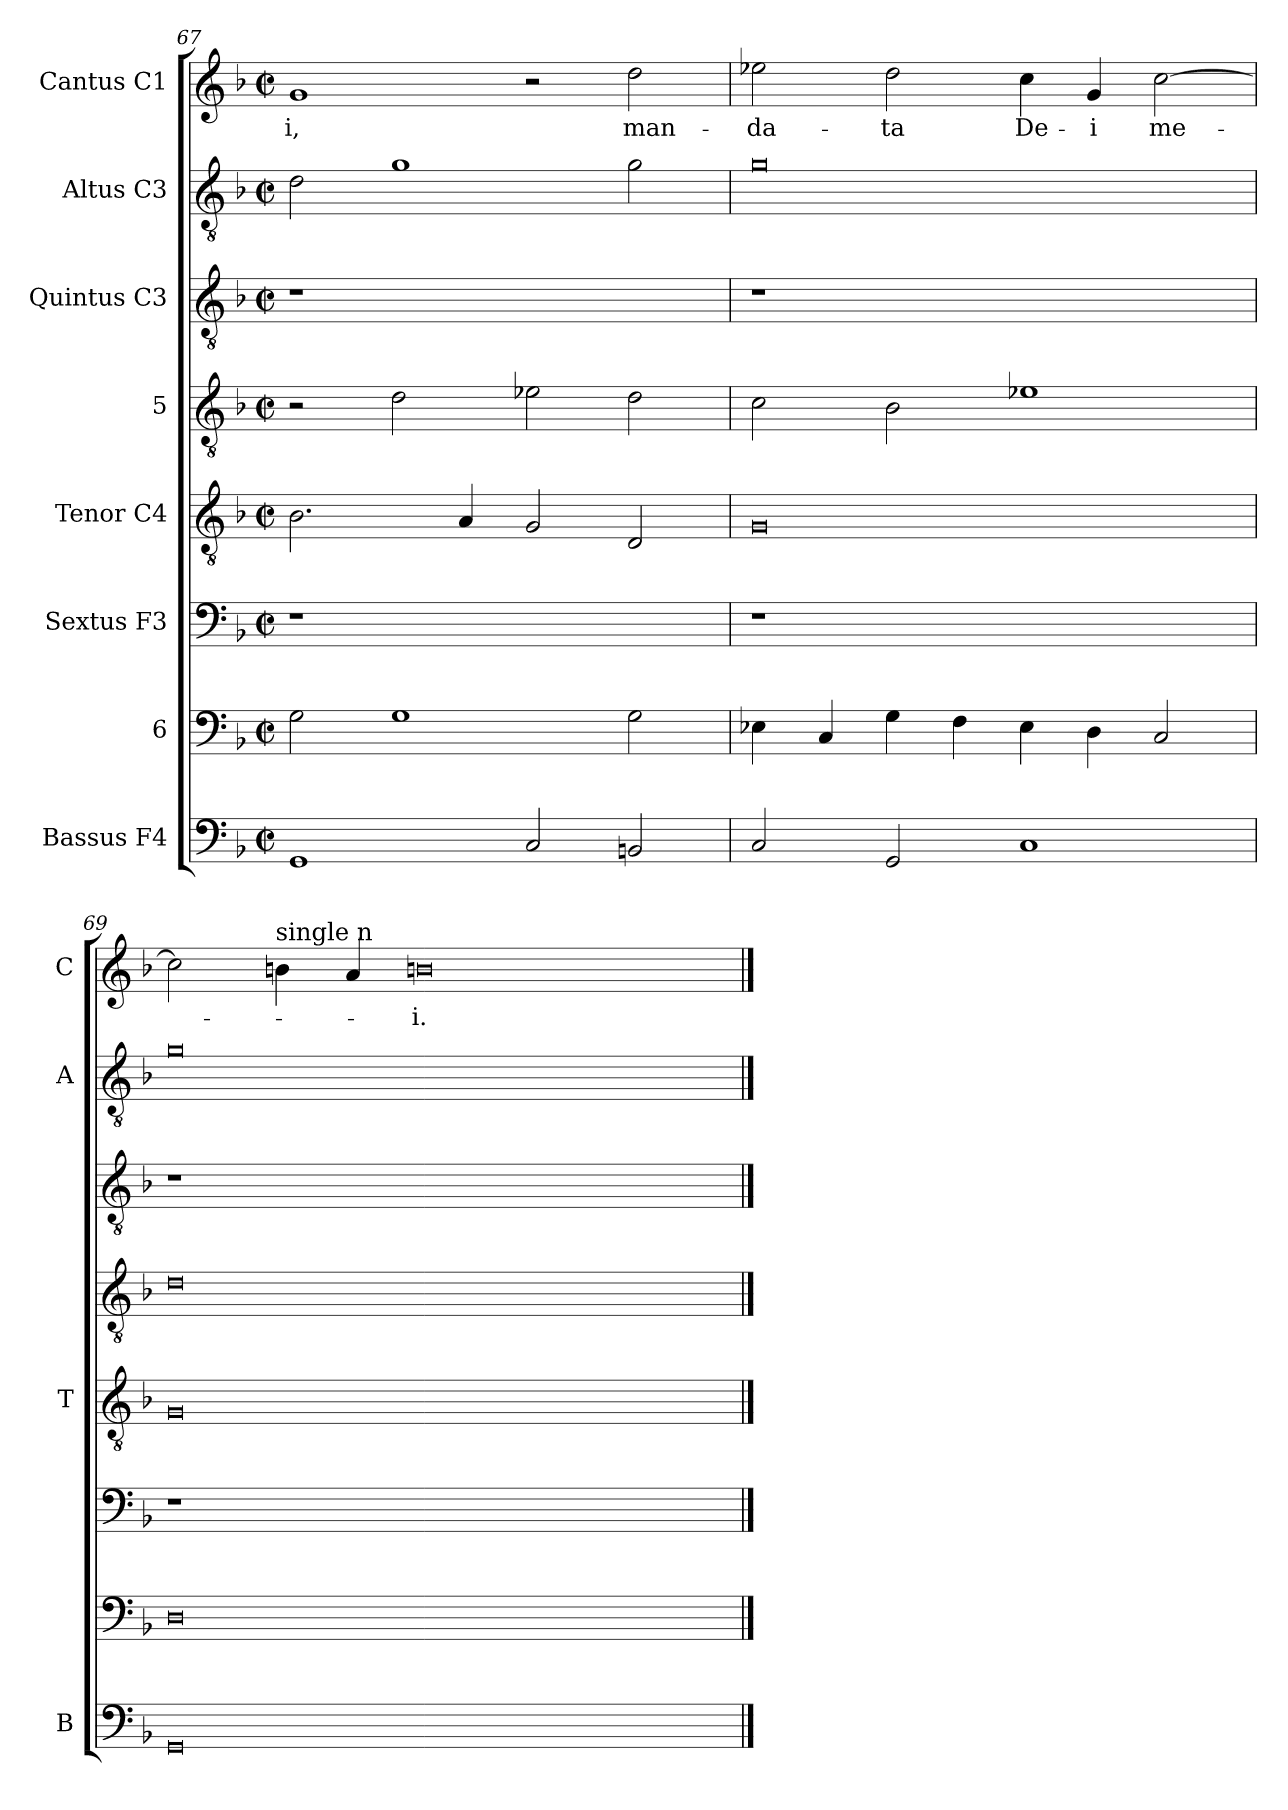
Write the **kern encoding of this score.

**kern	**kern	**kern	**kern	**kern	**kern	**kern	**kern	**text
*part8	*part7	*part6	*part5	*part4	*part3	*part2	*part1	*part1
*staff8	*staff7	*staff6	*staff5	*staff4	*staff3	*staff2	*staff1	*staff1
*I"Bassus F4	*I"6	*I"Sextus F3	*I"Tenor C4	*I"5	*I"Quintus C3	*I"Altus C3	*I"Cantus C1	*
*I'B	*	*	*I'T	*	*	*I'A	*I'C	*
*clefF4	*clefF4	*clefF4	*clefGv2	*clefGv2	*clefGv2	*clefGv2	*clefG2	*
*ITrd7c12	*	*	*	*	*	*	*	*
*k[b-]	*k[b-]	*k[b-]	*k[b-]	*k[b-]	*k[b-]	*k[b-]	*k[b-]	*
*F:	*F:	*F:	*F:	*F:	*F:	*F:	*F:	*
*M2/2	*M2/2	*M2/2	*M2/2	*M2/2	*M2/2	*M2/2	*M2/2	*
*met(c|)	*met(c|)	*met(c|)	*met(c|)	*met(c|)	*met(c|)	*met(c|)	*met(c|)	*
=67	=67	=67	=67	=67	=67	=67	=67	=67
!	!	!	!	!	!	!	!	!LO:LY:b:rj
1GGG	2G\	1r	2.B-\	2r	1r	2d\	1g	-i,
.	1G	.	.	2d\	.	1g	.	.
.	.	.	4A/	.	.	.	.	.
2CC/	.	1ryy	2G/	2e-X\	1ryy	.	2r	.
!	!	!	!	!	!	!	!	!LO:LY:b:rj
2BBBn/	2G\	.	2D/	2d\	.	2g\	2dd\	man-
=68	=68	=68	=68	=68	=68	=68	=68	=68
!	!	!	!	!	!	!	!	!LO:LY:b:rj
2CC/	4E-X\	1r	0G	2c\	1r	0g	2ee-X\	-da-
.	4C/	.	.	.	.	.	.	.
!	!	!	!	!	!	!	!	!LO:LY:b:rj
2GGG/	4G\	.	.	2B-\	.	.	2dd\	-ta
.	4F\	.	.	.	.	.	.	.
!	!	!	!	!	!	!	!	!LO:LY:b:rj
1CC	4E-\	1ryy	.	1e-X	1ryy	.	4cc\	De-
!	!	!	!	!	!	!	!	!LO:LY:b:rj
.	4D\	.	.	.	.	.	4g/	-i
!	!	!	!	!	!	!	!	!LO:LY:b:rj
.	2C/	.	.	.	.	.	[>2cc\	me-
=69	=69	=69	=69	=69	=69	=69	=69	=69
0GGG	0D	1r	0G	0d	1r	0g	2cc\]	.
!	!	!	!	!	!	!	!LO:TX:a:t=single n	!
.	.	.	.	.	.	.	4b\	.
.	.	.	.	.	.	.	4a/	.
!	!	!	!	!	!	!	!	!LO:LY:b:rj
.	.	0ryy	.	.	0ryy	.	0bn	-i.
1ryy	1ryy	.	1ryy	1ryy	.	1ryy	.	.
==	==	==	==	==	==	==	==	==
*-	*-	*-	*-	*-	*-	*-	*-	*-
